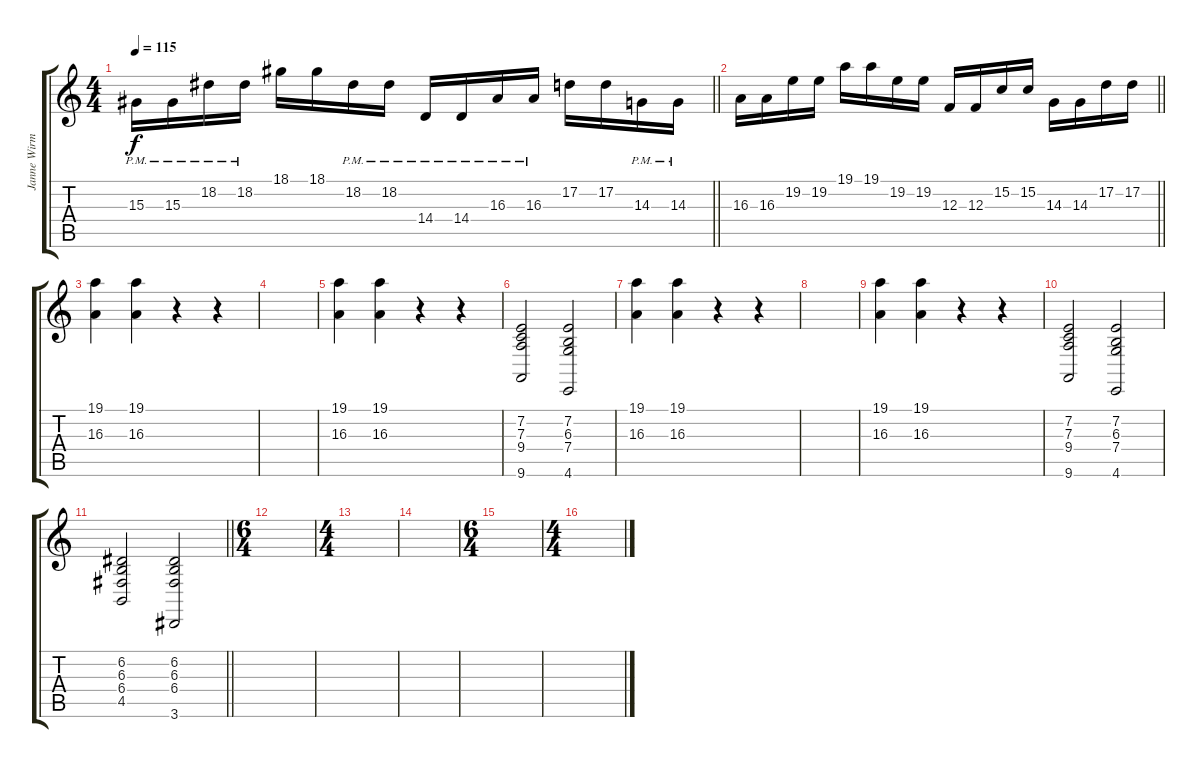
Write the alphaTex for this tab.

\track ("Janne Wirman" "Janne Wirm") {instrument lead2sawtooth}
\staff {score tabs}
\tuning (D4 A3 F3 C3 G2 C2) {hide}
\ts (4 4)
\tempo 115
\clef g2
\barLineRight lightlight
\ks c
15.3{pm}.16{dy f} 15.3{pm}.16 18.2{pm}.16 18.2{pm}.16 18.1.16 18.1.16 18.2{pm}.16 18.2{pm}.16 14.4{pm}.16 14.4{pm}.16 16.3{pm}.16 16.3{pm}.16 17.2.16 17.2.16 14.3{pm}.16 14.3{pm}.16 |
\barLineRight lightlight
16.3.16 16.3.16 19.2.16 19.2.16 19.1.16 19.1.16 19.2.16 19.2.16 12.3.16 12.3.16 15.2.16 15.2.16 14.3.16 14.3.16 17.2.16 17.2.16 |
(19.1 16.3).4{volume 9 instrument choiraahs} (19.1 16.3).4 r.4 r.4 |
|
(19.1 16.3).4{volume 9 instrument choiraahs} (19.1 16.3).4 r.4 r.4 |
(7.2 7.3 9.4 9.6).2{instrument choiraahs} (7.2 6.3 7.4 4.6).2 |
(19.1 16.3).4{volume 9 instrument choiraahs} (19.1 16.3).4 r.4 r.4 |
|
(19.1 16.3).4{volume 9 instrument choiraahs} (19.1 16.3).4 r.4 r.4 |
(7.2 7.3 9.4 9.6).2 (7.2 6.3 7.4 4.6).2 |
\barLineRight lightlight
(6.2 6.3 6.4 4.5).2 (6.2 6.3 6.4 3.6).2 |
\ts (6 4)
|
\ts (4 4)
|
|
\ts (6 4)
|
\ts (4 4)
